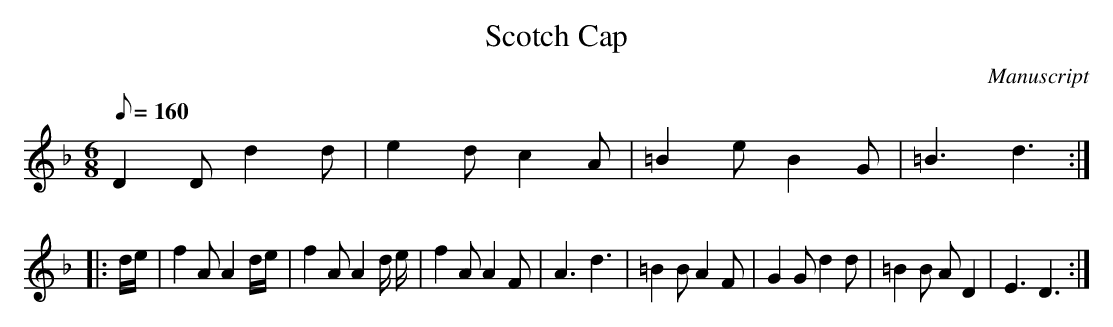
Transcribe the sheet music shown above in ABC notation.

X:1
T: Scotch Cap
M:6/8
L:1/8
Q:160
O:Manuscript
K:F
D2 D d2 d|e2 d c2 A|=B2 e B2 G|=B3 d3:|
|:d/2e/2|f2 A A2 d/2e/2|f2 A A2 d/2 e/2| f2 A A2 F|A3 d3|=B2 B A2 F|G2 G d2 d|=B2 B A D2|E3 D3:|
